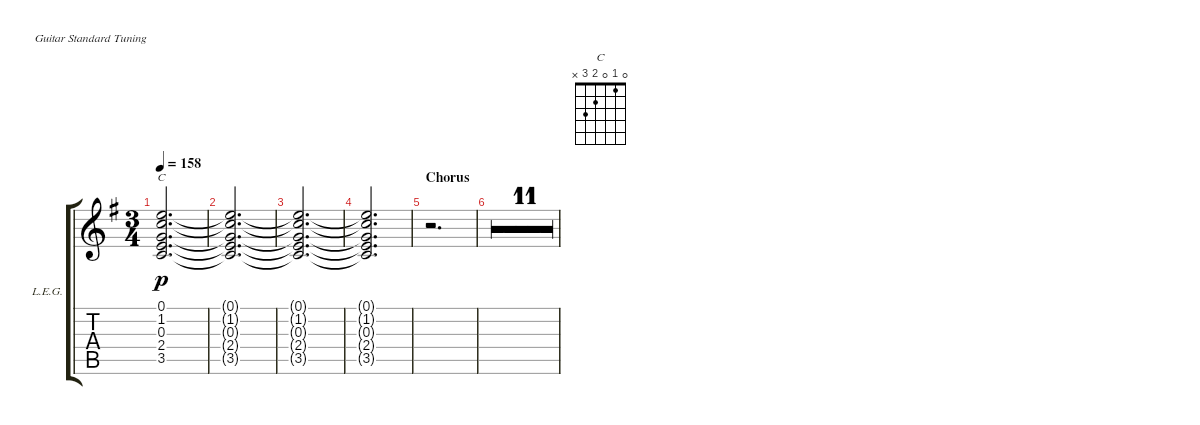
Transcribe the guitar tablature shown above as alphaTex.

\defaultSystemsLayout 4
\bracketExtendMode groupsimilarinstruments
\firstSystemTrackNameOrientation horizontal
\otherSystemsTrackNameOrientation horizontal
\track ("Lead Electric Guitar" "L.E.G.") {multiBarRest instrument overdrivenguitar}
\staff {score tabs}
\tuning (E4 B3 G3 D3 A2 E2)
\chord ("C" 0 1 0 2 3 x)
\ts (3 4)
\tempo 158
\clef g2
\ks g
(3.5 2.4 0.3 1.2 0.1).2{d ch "C" dy p} |
(3.5{t} 2.4{t} 0.3{t} 1.2{t} 0.1{t}).2{d} |
(3.5{t} 2.4{t} 0.3{t} 1.2{t} 0.1{t}).2{d} |
(3.5{t} 2.4{t} 0.3{t} 1.2{t} 0.1{t}).2{d} |
\section ("" "Chorus")
r.2{d} |
r.2{d} |
r.2{d} |
r.2{d} |
r.2{d} |
r.2{d} |
r.2{d} |
r.2{d} |
r.2{d} |
r.2{d} |
r.2{d} |
r.2{d}
